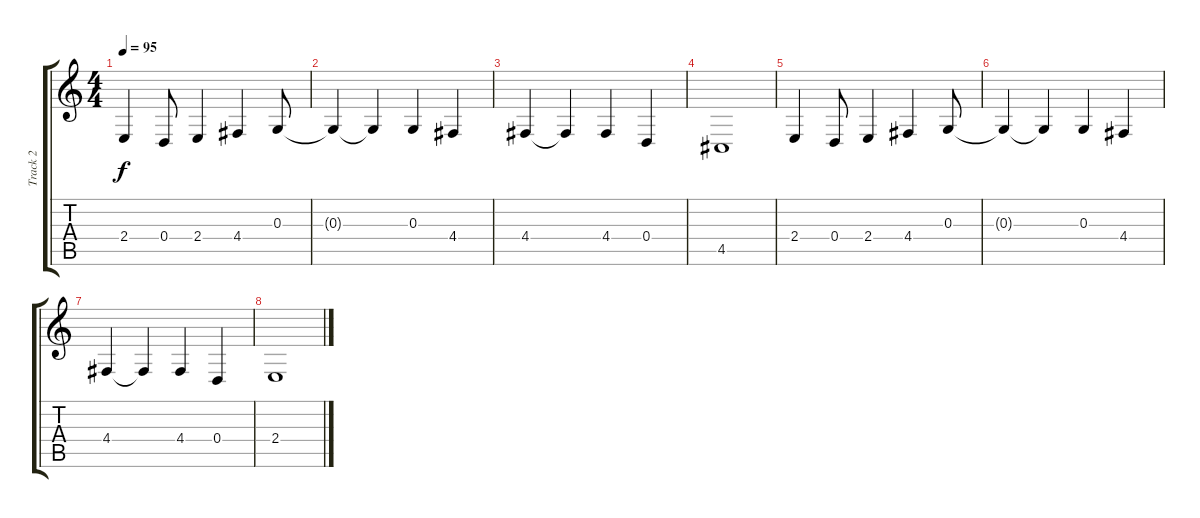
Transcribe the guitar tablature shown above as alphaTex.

\track ("Track 2" "Track 2") {instrument cello}
\staff {score tabs}
\tuning (E4 B3 G3 D3 A2 E2) {hide}
\ts (4 4)
\tempo 95
\clef g2
\ks c
2.4.4{dy f} 0.4.8 2.4.4 4.4.4 0.3.8 |
0.3{t}.4 0.3{t}.4 0.3.4 4.4.4 |
4.4.4 4.4{t}.4 4.4.4 0.4.4 |
4.5.1 |
2.4.4 0.4.8 2.4.4 4.4.4 0.3.8 |
0.3{t}.4 0.3{t}.4 0.3.4 4.4.4 |
4.4.4 4.4{t}.4 4.4.4 0.4.4 |
2.4.1
